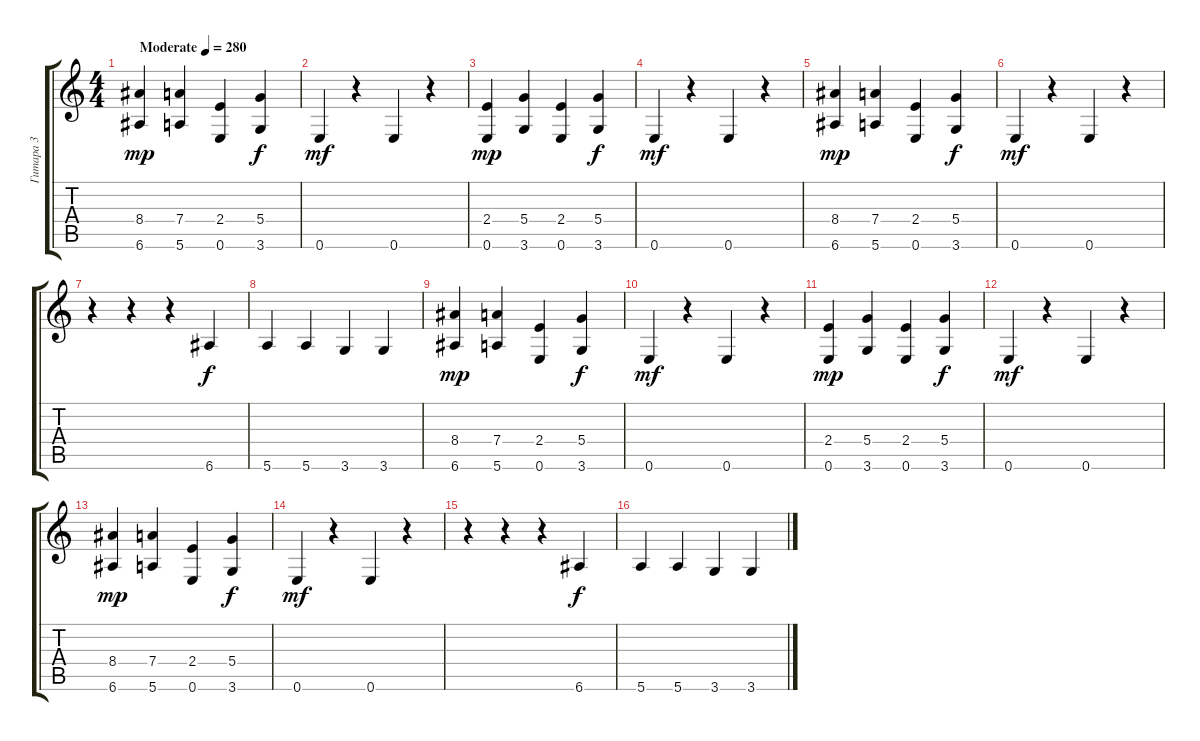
\track ("Гитара 3" "Гитара 3") {instrument guitarharmonics}
\staff {score tabs}
\tuning (E4 B3 G3 D3 A2 E2) {hide}
\ts (4 4)
\tempo (280 "Moderate")
\clef g2
\ks c
(8.4 6.6).4{dy mp instrument guitarharmonics} (7.4 5.6).4 (2.4 0.6).4 (5.4 3.6).4{dy f} |
0.6.4{dy mf} r.4 0.6.4 r.4 |
(2.4 0.6).4{dy mp} (5.4 3.6).4 (2.4 0.6).4 (5.4 3.6).4{dy f} |
0.6.4{dy mf} r.4 0.6.4 r.4 |
(8.4 6.6).4{dy mp} (7.4 5.6).4 (2.4 0.6).4 (5.4 3.6).4{dy f} |
0.6.4{dy mf} r.4 0.6.4 r.4 |
r.4 r.4 r.4 6.6.4{dy f} |
5.6.4 5.6.4 3.6.4 3.6.4 |
(8.4 6.6).4{dy mp} (7.4 5.6).4 (2.4 0.6).4 (5.4 3.6).4{dy f} |
0.6.4{dy mf} r.4 0.6.4 r.4 |
(2.4 0.6).4{dy mp} (5.4 3.6).4 (2.4 0.6).4 (5.4 3.6).4{dy f} |
0.6.4{dy mf} r.4 0.6.4 r.4 |
(8.4 6.6).4{dy mp} (7.4 5.6).4 (2.4 0.6).4 (5.4 3.6).4{dy f} |
0.6.4{dy mf} r.4 0.6.4 r.4 |
r.4 r.4 r.4 6.6.4{dy f} |
5.6.4 5.6.4 3.6.4 3.6.4
